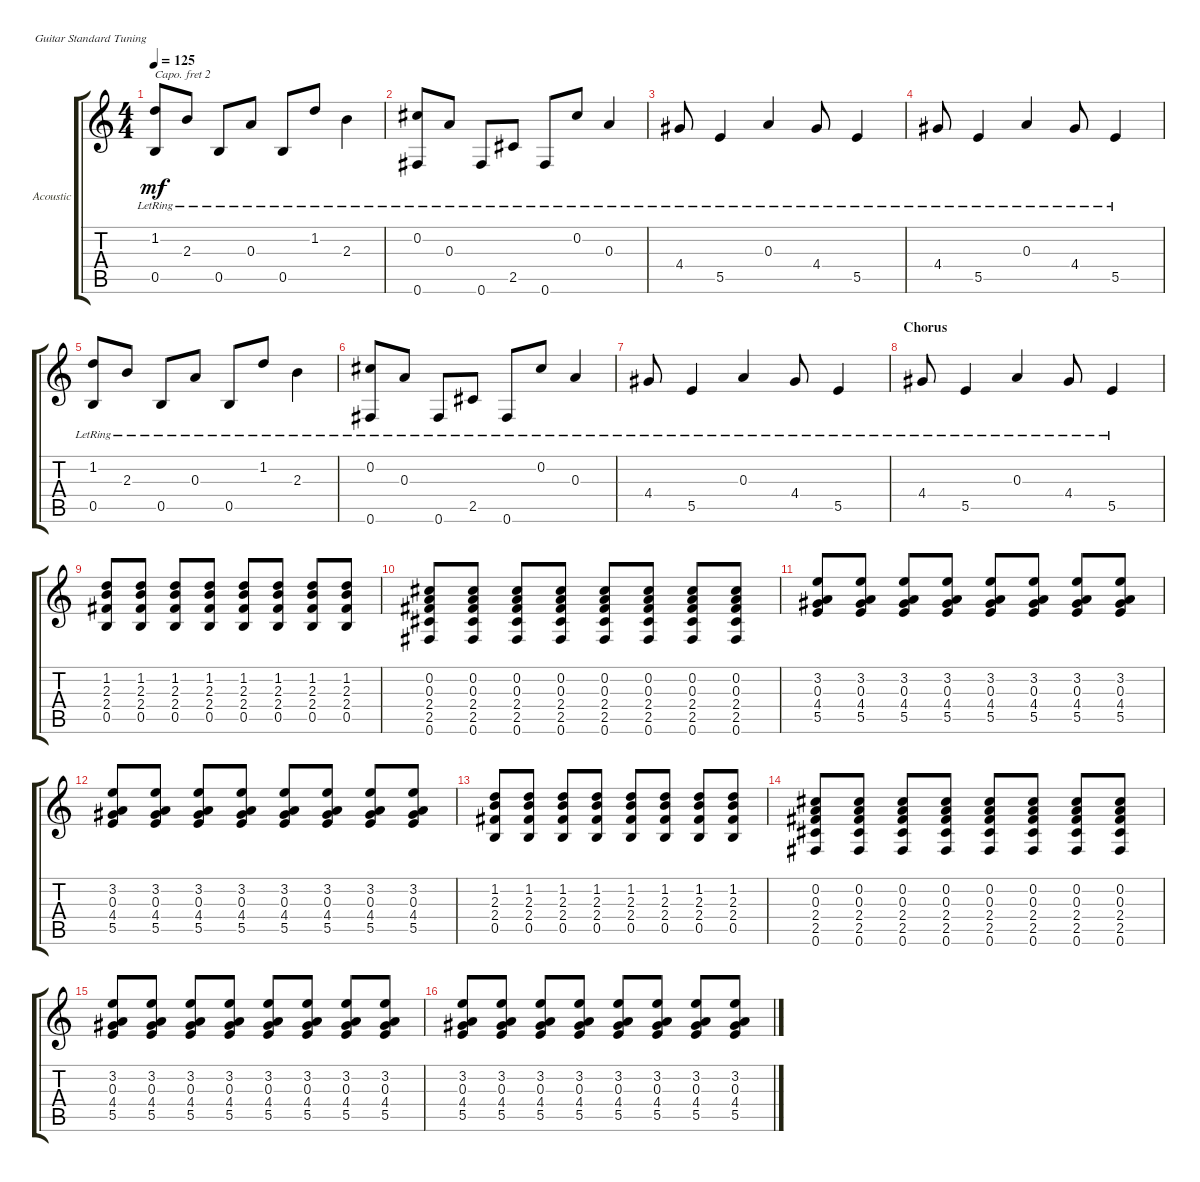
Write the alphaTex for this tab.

\defaultSystemsLayout 4
\bracketExtendMode groupsimilarinstruments
\firstSystemTrackNameOrientation horizontal
\otherSystemsTrackNameOrientation horizontal
\track ("Acoustic Guitar 1 " "Acoustic") {instrument acousticguitarsteel}
\staff {score tabs}
\capo 2
\tuning (E4 B3 G3 D3 A2 E2)
\ts (4 4)
\tempo 125
\clef g2
\ks c
(0.5{lr} 1.2{lr}).8{dy mf} 2.3{lr}.8 0.5{lr}.8 0.3{lr}.8 0.5{lr}.8 1.2{lr}.8 2.3{lr}.4 |
(0.6{lr} 0.2{lr}).8 0.3{lr}.8 0.6{lr}.8 2.5{lr}.8 0.6{lr}.8 0.2{lr}.8 0.3{lr}.4 |
4.4{lr}.8 5.5{lr}.4 0.3{lr}.4 4.4{lr}.8 5.5{lr}.4 |
4.4{lr}.8 5.5{lr}.4 0.3{lr}.4 4.4{lr}.8 5.5{lr}.4 |
(0.5{lr} 1.2{lr}).8 2.3{lr}.8 0.5{lr}.8 0.3{lr}.8 0.5{lr}.8 1.2{lr}.8 2.3{lr}.4 |
(0.6{lr} 0.2{lr}).8 0.3{lr}.8 0.6{lr}.8 2.5{lr}.8 0.6{lr}.8 0.2{lr}.8 0.3{lr}.4 |
4.4{lr}.8 5.5{lr}.4 0.3{lr}.4 4.4{lr}.8 5.5{lr}.4 |
\section ("" "Chorus")
4.4{lr}.8 5.5{lr}.4 0.3{lr}.4 4.4{lr}.8 5.5{lr}.4 |
(1.2 2.3 2.4 0.5).8 (1.2 2.3 2.4 0.5).8 (1.2 2.3 2.4 0.5).8 (1.2 2.3 2.4 0.5).8 (1.2 2.3 2.4 0.5).8 (1.2 2.3 2.4 0.5).8 (1.2 2.3 2.4 0.5).8 (1.2 2.3 2.4 0.5).8 |
(0.2 0.3 2.4 2.5 0.6).8 (0.2 0.3 2.4 2.5 0.6).8 (0.2 0.3 2.4 2.5 0.6).8 (0.2 0.3 2.4 2.5 0.6).8 (0.2 0.3 2.4 2.5 0.6).8 (0.2 0.3 2.4 2.5 0.6).8 (0.2 0.3 2.4 2.5 0.6).8 (0.2 0.3 2.4 2.5 0.6).8 |
(5.5 4.4 0.3 3.2).8 (5.5 4.4 0.3 3.2).8 (5.5 4.4 0.3 3.2).8 (5.5 4.4 0.3 3.2).8 (5.5 4.4 0.3 3.2).8 (5.5 4.4 0.3 3.2).8 (5.5 4.4 0.3 3.2).8 (5.5 4.4 0.3 3.2).8 |
(5.5 4.4 0.3 3.2).8 (5.5 4.4 0.3 3.2).8 (5.5 4.4 0.3 3.2).8 (5.5 4.4 0.3 3.2).8 (5.5 4.4 0.3 3.2).8 (5.5 4.4 0.3 3.2).8 (5.5 4.4 0.3 3.2).8 (5.5 4.4 0.3 3.2).8 |
(1.2 2.3 2.4 0.5).8 (1.2 2.3 2.4 0.5).8 (1.2 2.3 2.4 0.5).8 (1.2 2.3 2.4 0.5).8 (1.2 2.3 2.4 0.5).8 (1.2 2.3 2.4 0.5).8 (1.2 2.3 2.4 0.5).8 (1.2 2.3 2.4 0.5).8 |
(0.2 0.3 2.4 2.5 0.6).8 (0.2 0.3 2.4 2.5 0.6).8 (0.2 0.3 2.4 2.5 0.6).8 (0.2 0.3 2.4 2.5 0.6).8 (0.2 0.3 2.4 2.5 0.6).8 (0.2 0.3 2.4 2.5 0.6).8 (0.2 0.3 2.4 2.5 0.6).8 (0.2 0.3 2.4 2.5 0.6).8 |
(5.5 4.4 0.3 3.2).8 (5.5 4.4 0.3 3.2).8 (5.5 4.4 0.3 3.2).8 (5.5 4.4 0.3 3.2).8 (5.5 4.4 0.3 3.2).8 (5.5 4.4 0.3 3.2).8 (5.5 4.4 0.3 3.2).8 (5.5 4.4 0.3 3.2).8 |
(5.5 4.4 0.3 3.2).8 (5.5 4.4 0.3 3.2).8 (5.5 4.4 0.3 3.2).8 (5.5 4.4 0.3 3.2).8 (5.5 4.4 0.3 3.2).8 (5.5 4.4 0.3 3.2).8 (5.5 4.4 0.3 3.2).8 (5.5 4.4 0.3 3.2).8
